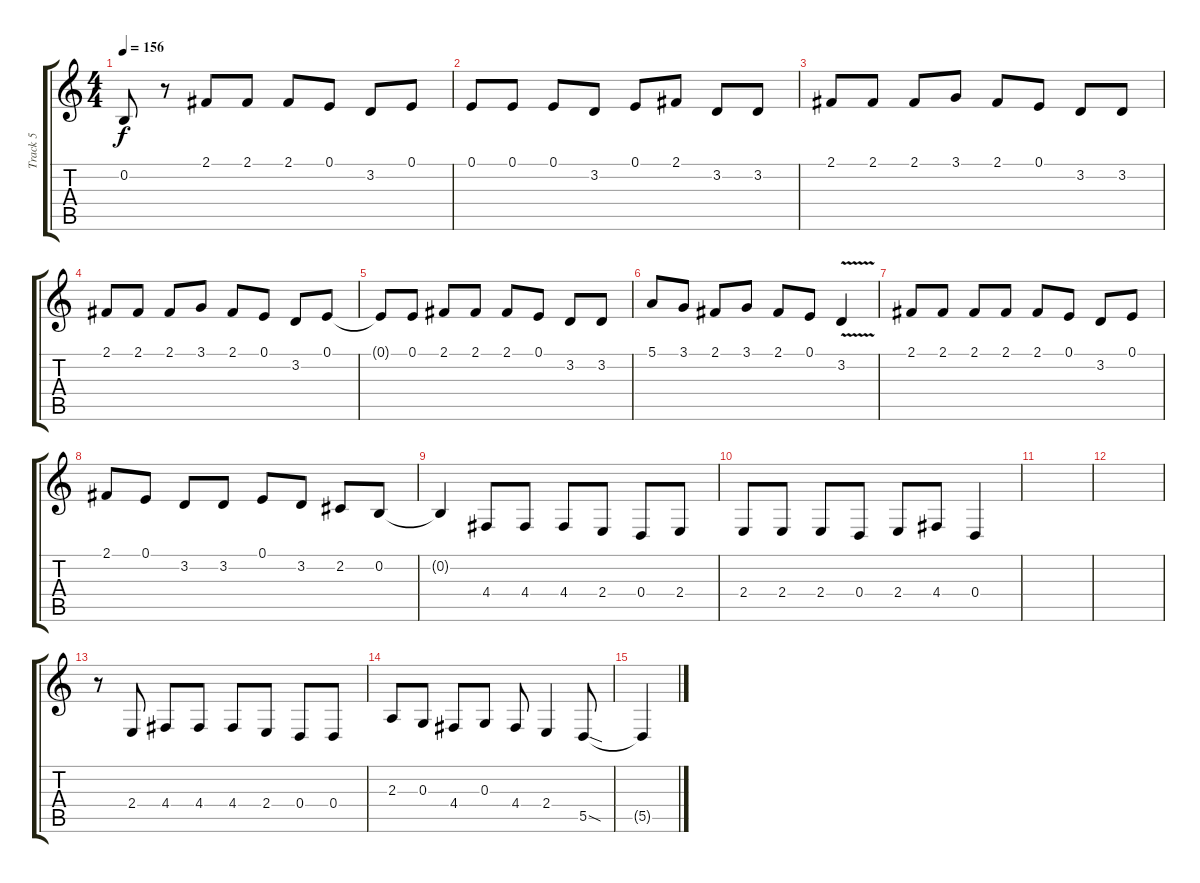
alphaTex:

\track ("Track 5" "Track 5") {instrument clarinet}
\staff {score tabs}
\tuning (E4 B3 G3 D3 A2 E2) {hide}
\ts (4 4)
\tempo 156
\clef g2
\ks c
0.2{t}.8{dy f} r.8 2.1.8 2.1.8 2.1.8 0.1.8 3.2.8 0.1.8 |
0.1.8 0.1.8 0.1.8 3.2.8 0.1.8 2.1.8 3.2.8 3.2.8 |
2.1.8 2.1.8 2.1.8 3.1.8 2.1.8 0.1.8 3.2.8 3.2.8 |
2.1.8 2.1.8 2.1.8 3.1.8 2.1.8 0.1.8 3.2.8 0.1.8 |
0.1{t}.8 0.1.8 2.1.8 2.1.8 2.1.8 0.1.8 3.2.8 3.2.8 |
5.1.8 3.1.8 2.1.8 3.1.8 2.1.8 0.1.8 3.2{v}.4 |
2.1.8 2.1.8 2.1.8 2.1.8 2.1.8 0.1.8 3.2.8 0.1.8 |
2.1.8 0.1.8 3.2.8 3.2.8 0.1.8 3.2.8 2.2.8 0.2.8 |
0.2{t}.4 4.4.8{volume 10} 4.4.8 4.4.8 2.4.8 0.4.8 2.4.8 |
2.4.8 2.4.8 2.4.8 0.4.8 2.4.8 4.4.8 0.4.4 |
|
|
r.8 2.4.8 4.4.8 4.4.8 4.4.8 2.4.8 0.4.8 0.4.8 |
2.3.8 0.3.8 4.4.8 0.3.8 4.4.8 2.4.4 5.5{sod}.8 |
5.5{t}.4
